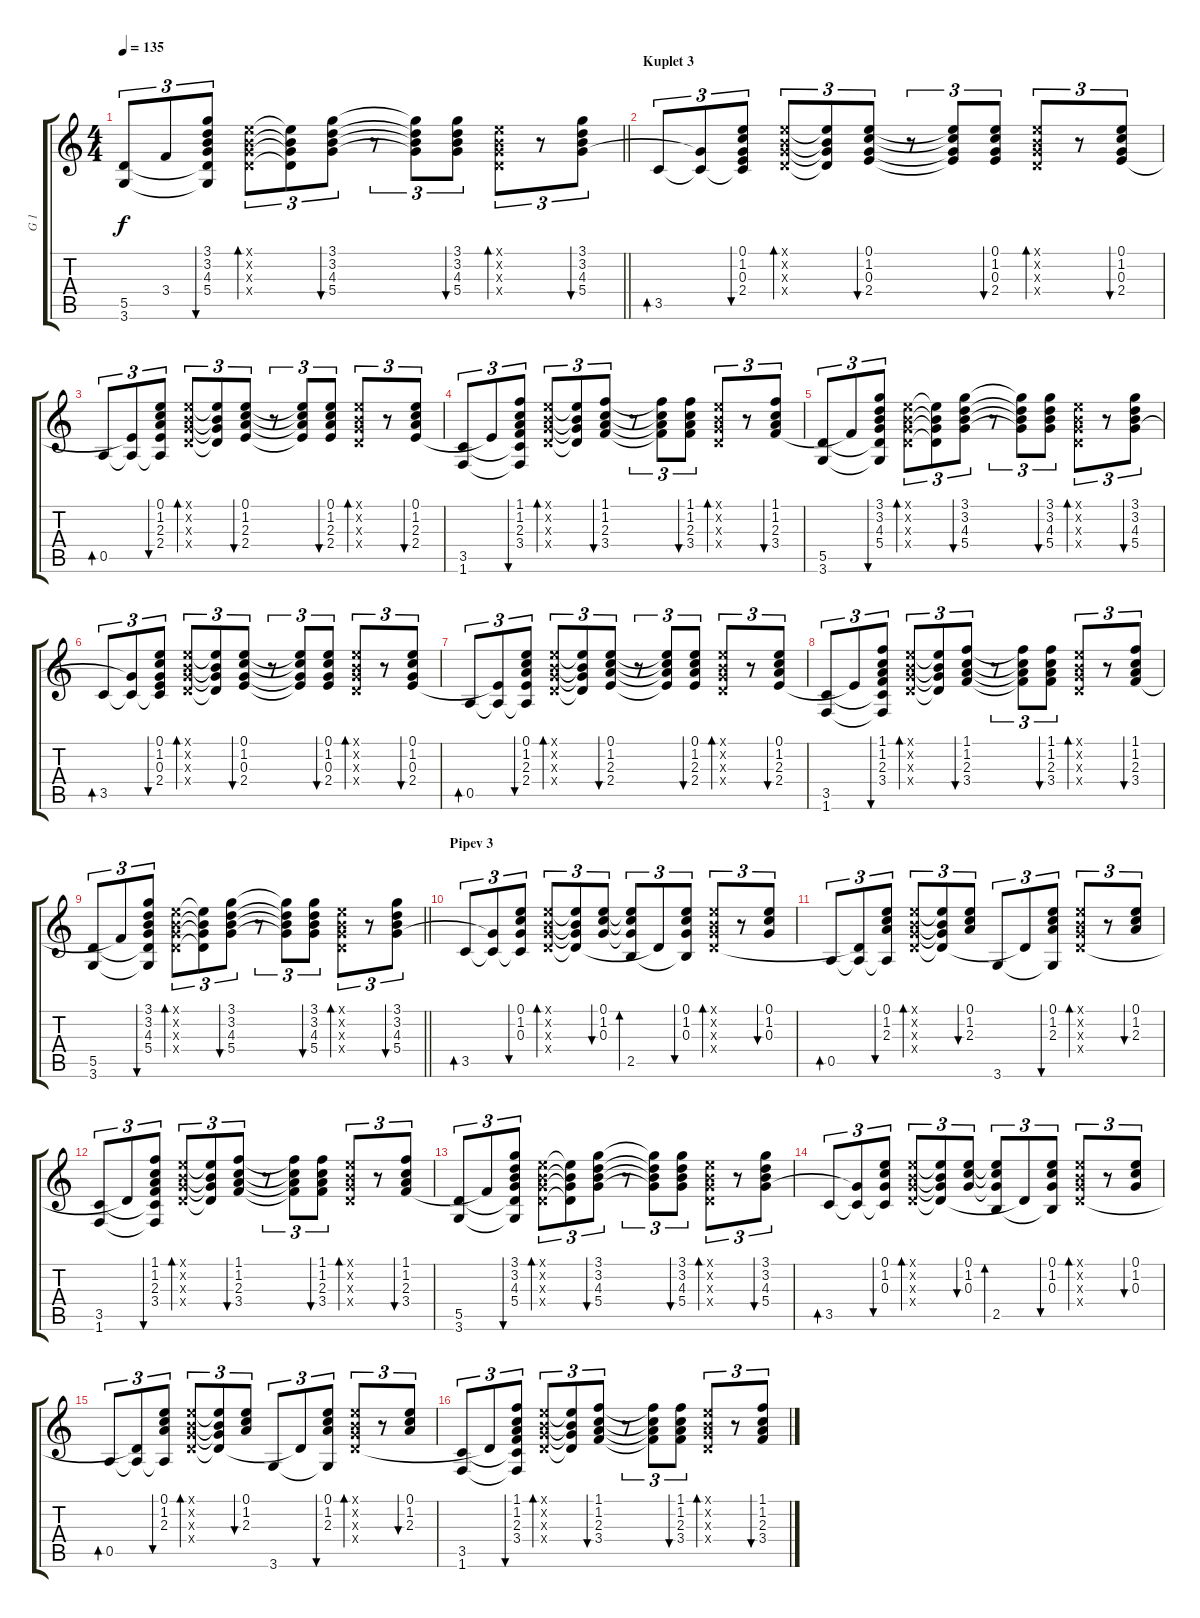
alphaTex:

\track ("G 1" "G 1") {instrument acousticguitarsteel}
\staff {score tabs}
\tuning (E4 B3 G3 D3 A2 E2) {hide}
\ts (4 4)
\tempo 135
\clef g2
\barLineRight lightlight
\ks c
(5.5 3.6).8{tu (3 2) dy f} 3.4{t}.8{tu (3 2)} (3.1 3.2 4.3 5.4 5.5{t} 3.6{t}).8{tu (3 2) bu 60} (0.1{x} 0.2{x} 0.3{x} 0.4{x}).8{tu (3 2) bd 60} (0.1{t} 0.2{t} 0.3{t} 0.4{t}).8{tu (3 2)} (3.1 3.2 4.3 5.4).8{tu (3 2) bu 60} r.8{tu (3 2)} (3.1{t} 3.2{t} 4.3{t} 5.4{t}).8{tu (3 2)} (3.1 3.2 4.3 5.4).8{tu (3 2) bu 60} (0.1{x} 0.2{x} 0.3{x} 0.4{x}).8{tu (3 2) bd 60} r.8{tu (3 2)} (3.1 3.2 4.3 5.4).8{tu (3 2) bu 60} |
\section ("" "Kuplet 3")
3.5.8{tu (3 2) bd 60} (5.4{t} 3.5{t}).8{tu (3 2)} (0.1 1.2 0.3 2.4 3.5{t}).8{tu (3 2) bu 60} (0.1{x} 0.2{x} 0.3{x} 0.4{x}).8{tu (3 2) bd 60} (0.1{t} 0.2{t} 0.3{t} 0.4{t}).8{tu (3 2)} (0.1 1.2 0.3 2.4).8{tu (3 2) bu 60} r.8{tu (3 2)} (0.1{t} 1.2{t} 0.3{t} 2.4{t}).8{tu (3 2)} (0.1 1.2 0.3 2.4).8{tu (3 2) bu 60} (0.1{x} 0.2{x} 0.3{x} 0.4{x}).8{tu (3 2) bd 60} r.8{tu (3 2)} (0.1 1.2 0.3 2.4).8{tu (3 2) bu 60} |
0.5.8{tu (3 2) bd 60} (2.4{t} 0.5{t}).8{tu (3 2)} (0.1 1.2 2.3 2.4 0.5{t}).8{tu (3 2) bu 60} (0.1{x} 0.2{x} 0.3{x} 0.4{x}).8{tu (3 2) bd 60} (0.1{t} 0.2{t} 0.3{t} 0.4{t}).8{tu (3 2)} (0.1 1.2 2.3 2.4).8{tu (3 2) bu 60} r.8{tu (3 2)} (0.1{t} 1.2{t} 2.3{t} 2.4{t}).8{tu (3 2)} (0.1 1.2 2.3 2.4).8{tu (3 2) bu 60} (0.1{x} 0.2{x} 0.3{x} 0.4{x}).8{tu (3 2) bd 60} r.8{tu (3 2)} (0.1 1.2 2.3 2.4).8{tu (3 2) bu 60} |
(3.5 1.6).8{tu (3 2)} 2.4{t}.8{tu (3 2)} (1.1 1.2 2.3 3.4 3.5{t} 1.6{t}).8{tu (3 2) bu 60} (0.1{x} 0.2{x} 0.3{x} 0.4{x}).8{tu (3 2) bd 60} (0.1{t} 0.2{t} 0.3{t} 0.4{t}).8{tu (3 2)} (1.1 1.2 2.3 3.4).8{tu (3 2) bu 60} r.8{tu (3 2)} (1.1{t} 1.2{t} 2.3{t} 3.4{t}).8{tu (3 2)} (1.1 1.2 2.3 3.4).8{tu (3 2) bu 60} (0.1{x} 0.2{x} 0.3{x} 0.4{x}).8{tu (3 2) bd 60} r.8{tu (3 2)} (1.1 1.2 2.3 3.4).8{tu (3 2) bu 60} |
(5.5 3.6).8{tu (3 2)} 3.4{t}.8{tu (3 2)} (3.1 3.2 4.3 5.4 5.5{t} 3.6{t}).8{tu (3 2) bu 60} (0.1{x} 0.2{x} 0.3{x} 0.4{x}).8{tu (3 2) bd 60} (0.1{t} 0.2{t} 0.3{t} 0.4{t}).8{tu (3 2)} (3.1 3.2 4.3 5.4).8{tu (3 2) bu 60} r.8{tu (3 2)} (3.1{t} 3.2{t} 4.3{t} 5.4{t}).8{tu (3 2)} (3.1 3.2 4.3 5.4).8{tu (3 2) bu 60} (0.1{x} 0.2{x} 0.3{x} 0.4{x}).8{tu (3 2) bd 60} r.8{tu (3 2)} (3.1 3.2 4.3 5.4).8{tu (3 2) bu 60} |
3.5.8{tu (3 2) bd 60} (5.4{t} 3.5{t}).8{tu (3 2)} (0.1 1.2 0.3 2.4 3.5{t}).8{tu (3 2) bu 60} (0.1{x} 0.2{x} 0.3{x} 0.4{x}).8{tu (3 2) bd 60} (0.1{t} 0.2{t} 0.3{t} 0.4{t}).8{tu (3 2)} (0.1 1.2 0.3 2.4).8{tu (3 2) bu 60} r.8{tu (3 2)} (0.1{t} 1.2{t} 0.3{t} 2.4{t}).8{tu (3 2)} (0.1 1.2 0.3 2.4).8{tu (3 2) bu 60} (0.1{x} 0.2{x} 0.3{x} 0.4{x}).8{tu (3 2) bd 60} r.8{tu (3 2)} (0.1 1.2 0.3 2.4).8{tu (3 2) bu 60} |
0.5.8{tu (3 2) bd 60} (2.4{t} 0.5{t}).8{tu (3 2)} (0.1 1.2 2.3 2.4 0.5{t}).8{tu (3 2) bu 60} (0.1{x} 0.2{x} 0.3{x} 0.4{x}).8{tu (3 2) bd 60} (0.1{t} 0.2{t} 0.3{t} 0.4{t}).8{tu (3 2)} (0.1 1.2 2.3 2.4).8{tu (3 2) bu 60} r.8{tu (3 2)} (0.1{t} 1.2{t} 2.3{t} 2.4{t}).8{tu (3 2)} (0.1 1.2 2.3 2.4).8{tu (3 2) bu 60} (0.1{x} 0.2{x} 0.3{x} 0.4{x}).8{tu (3 2) bd 60} r.8{tu (3 2)} (0.1 1.2 2.3 2.4).8{tu (3 2) bu 60} |
(3.5 1.6).8{tu (3 2)} 2.4{t}.8{tu (3 2)} (1.1 1.2 2.3 3.4 3.5{t} 1.6{t}).8{tu (3 2) bu 60} (0.1{x} 0.2{x} 0.3{x} 0.4{x}).8{tu (3 2) bd 60} (0.1{t} 0.2{t} 0.3{t} 0.4{t}).8{tu (3 2)} (1.1 1.2 2.3 3.4).8{tu (3 2) bu 60} r.8{tu (3 2)} (1.1{t} 1.2{t} 2.3{t} 3.4{t}).8{tu (3 2)} (1.1 1.2 2.3 3.4).8{tu (3 2) bu 60} (0.1{x} 0.2{x} 0.3{x} 0.4{x}).8{tu (3 2) bd 60} r.8{tu (3 2)} (1.1 1.2 2.3 3.4).8{tu (3 2) bu 60} |
\barLineRight lightlight
(5.5 3.6).8{tu (3 2)} 3.4{t}.8{tu (3 2)} (3.1 3.2 4.3 5.4 5.5{t} 3.6{t}).8{tu (3 2) bu 60} (0.1{x} 0.2{x} 0.3{x} 0.4{x}).8{tu (3 2) bd 60} (0.1{t} 0.2{t} 0.3{t} 0.4{t}).8{tu (3 2)} (3.1 3.2 4.3 5.4).8{tu (3 2) bu 60} r.8{tu (3 2)} (3.1{t} 3.2{t} 4.3{t} 5.4{t}).8{tu (3 2)} (3.1 3.2 4.3 5.4).8{tu (3 2) bu 60} (0.1{x} 0.2{x} 0.3{x} 0.4{x}).8{tu (3 2) bd 60} r.8{tu (3 2)} (3.1 3.2 4.3 5.4).8{tu (3 2) bu 60} |
\section ("" "Pipev 3")
3.5.8{tu (3 2) bd 60} (5.4{t} 3.5{t}).8{tu (3 2)} (0.1 1.2 0.3 3.5{t}).8{tu (3 2) bu 60} (0.1{x} 0.2{x} 0.3{x} 0.4{x}).8{tu (3 2) bd 60} (0.1{t} 0.2{t} 0.3{t} 0.4{t}).8{tu (3 2)} (0.1 1.2 0.3).8{tu (3 2) bu 60} (0.1{t} 1.2{t} 0.3{t} 2.5).8{tu (3 2) bd 60} 0.4{t}.8{tu (3 2)} (0.1 1.2 0.3 2.5{t}).8{tu (3 2) bu 60} (0.1{x} 0.2{x} 0.3{x} 0.4{x}).8{tu (3 2) bd 60} r.8{tu (3 2)} (0.1 1.2 0.3).8{tu (3 2) bu 60} |
0.5.8{tu (3 2) bd 60} (0.4{t} 0.5{t}).8{tu (3 2)} (0.1 1.2 2.3 0.5{t}).8{tu (3 2) bu 60} (0.1{x} 0.2{x} 0.3{x} 0.4{x}).8{tu (3 2) bd 60} (0.1{t} 0.2{t} 0.3{t} 0.4{t}).8{tu (3 2)} (0.1 1.2 2.3).8{tu (3 2) bu 60} 3.6.8{tu (3 2)} 0.4{t}.8{tu (3 2)} (0.1 1.2 2.3 3.6{t}).8{tu (3 2) bu 60} (0.1{x} 0.2{x} 0.3{x} 0.4{x}).8{tu (3 2) bd 60} r.8{tu (3 2)} (0.1 1.2 2.3).8{tu (3 2) bu 60} |
(3.5 1.6).8{tu (3 2)} 0.4{t}.8{tu (3 2)} (1.1 1.2 2.3 3.4 3.5{t} 1.6{t}).8{tu (3 2) bu 60} (0.1{x} 0.2{x} 0.3{x} 0.4{x}).8{tu (3 2) bd 60} (0.1{t} 0.2{t} 0.3{t} 0.4{t}).8{tu (3 2)} (1.1 1.2 2.3 3.4).8{tu (3 2) bu 60} r.8{tu (3 2)} (1.1{t} 1.2{t} 2.3{t} 3.4{t}).8{tu (3 2)} (1.1 1.2 2.3 3.4).8{tu (3 2) bu 60} (0.1{x} 0.2{x} 0.3{x} 0.4{x}).8{tu (3 2) bd 60} r.8{tu (3 2)} (1.1 1.2 2.3 3.4).8{tu (3 2) bu 60} |
(5.5 3.6).8{tu (3 2)} 3.4{t}.8{tu (3 2)} (3.1 3.2 4.3 5.4 5.5{t} 3.6{t}).8{tu (3 2) bu 60} (0.1{x} 0.2{x} 0.3{x} 0.4{x}).8{tu (3 2) bd 60} (0.1{t} 0.2{t} 0.3{t} 0.4{t}).8{tu (3 2)} (3.1 3.2 4.3 5.4).8{tu (3 2) bu 60} r.8{tu (3 2)} (3.1{t} 3.2{t} 4.3{t} 5.4{t}).8{tu (3 2)} (3.1 3.2 4.3 5.4).8{tu (3 2) bu 60} (0.1{x} 0.2{x} 0.3{x} 0.4{x}).8{tu (3 2) bd 60} r.8{tu (3 2)} (3.1 3.2 4.3 5.4).8{tu (3 2) bu 60} |
3.5.8{tu (3 2) bd 60} (5.4{t} 3.5{t}).8{tu (3 2)} (0.1 1.2 0.3 3.5{t}).8{tu (3 2) bu 60} (0.1{x} 0.2{x} 0.3{x} 0.4{x}).8{tu (3 2) bd 60} (0.1{t} 0.2{t} 0.3{t} 0.4{t}).8{tu (3 2)} (0.1 1.2 0.3).8{tu (3 2) bu 60} (0.1{t} 1.2{t} 0.3{t} 2.5).8{tu (3 2) bd 60} 0.4{t}.8{tu (3 2)} (0.1 1.2 0.3 2.5{t}).8{tu (3 2) bu 60} (0.1{x} 0.2{x} 0.3{x} 0.4{x}).8{tu (3 2) bd 60} r.8{tu (3 2)} (0.1 1.2 0.3).8{tu (3 2) bu 60} |
0.5.8{tu (3 2) bd 60} (0.4{t} 0.5{t}).8{tu (3 2)} (0.1 1.2 2.3 0.5{t}).8{tu (3 2) bu 60} (0.1{x} 0.2{x} 0.3{x} 0.4{x}).8{tu (3 2) bd 60} (0.1{t} 0.2{t} 0.3{t} 0.4{t}).8{tu (3 2)} (0.1 1.2 2.3).8{tu (3 2) bu 60} 3.6.8{tu (3 2)} 0.4{t}.8{tu (3 2)} (0.1 1.2 2.3 3.6{t}).8{tu (3 2) bu 60} (0.1{x} 0.2{x} 0.3{x} 0.4{x}).8{tu (3 2) bd 60} r.8{tu (3 2)} (0.1 1.2 2.3).8{tu (3 2) bu 60} |
(3.5 1.6).8{tu (3 2)} 0.4{t}.8{tu (3 2)} (1.1 1.2 2.3 3.4 3.5{t} 1.6{t}).8{tu (3 2) bu 60} (0.1{x} 0.2{x} 0.3{x} 0.4{x}).8{tu (3 2) bd 60} (0.1{t} 0.2{t} 0.3{t} 0.4{t}).8{tu (3 2)} (1.1 1.2 2.3 3.4).8{tu (3 2) bu 60} r.8{tu (3 2)} (1.1{t} 1.2{t} 2.3{t} 3.4{t}).8{tu (3 2)} (1.1 1.2 2.3 3.4).8{tu (3 2) bu 60} (0.1{x} 0.2{x} 0.3{x} 0.4{x}).8{tu (3 2) bd 60} r.8{tu (3 2)} (1.1 1.2 2.3 3.4).8{tu (3 2) bu 60}
